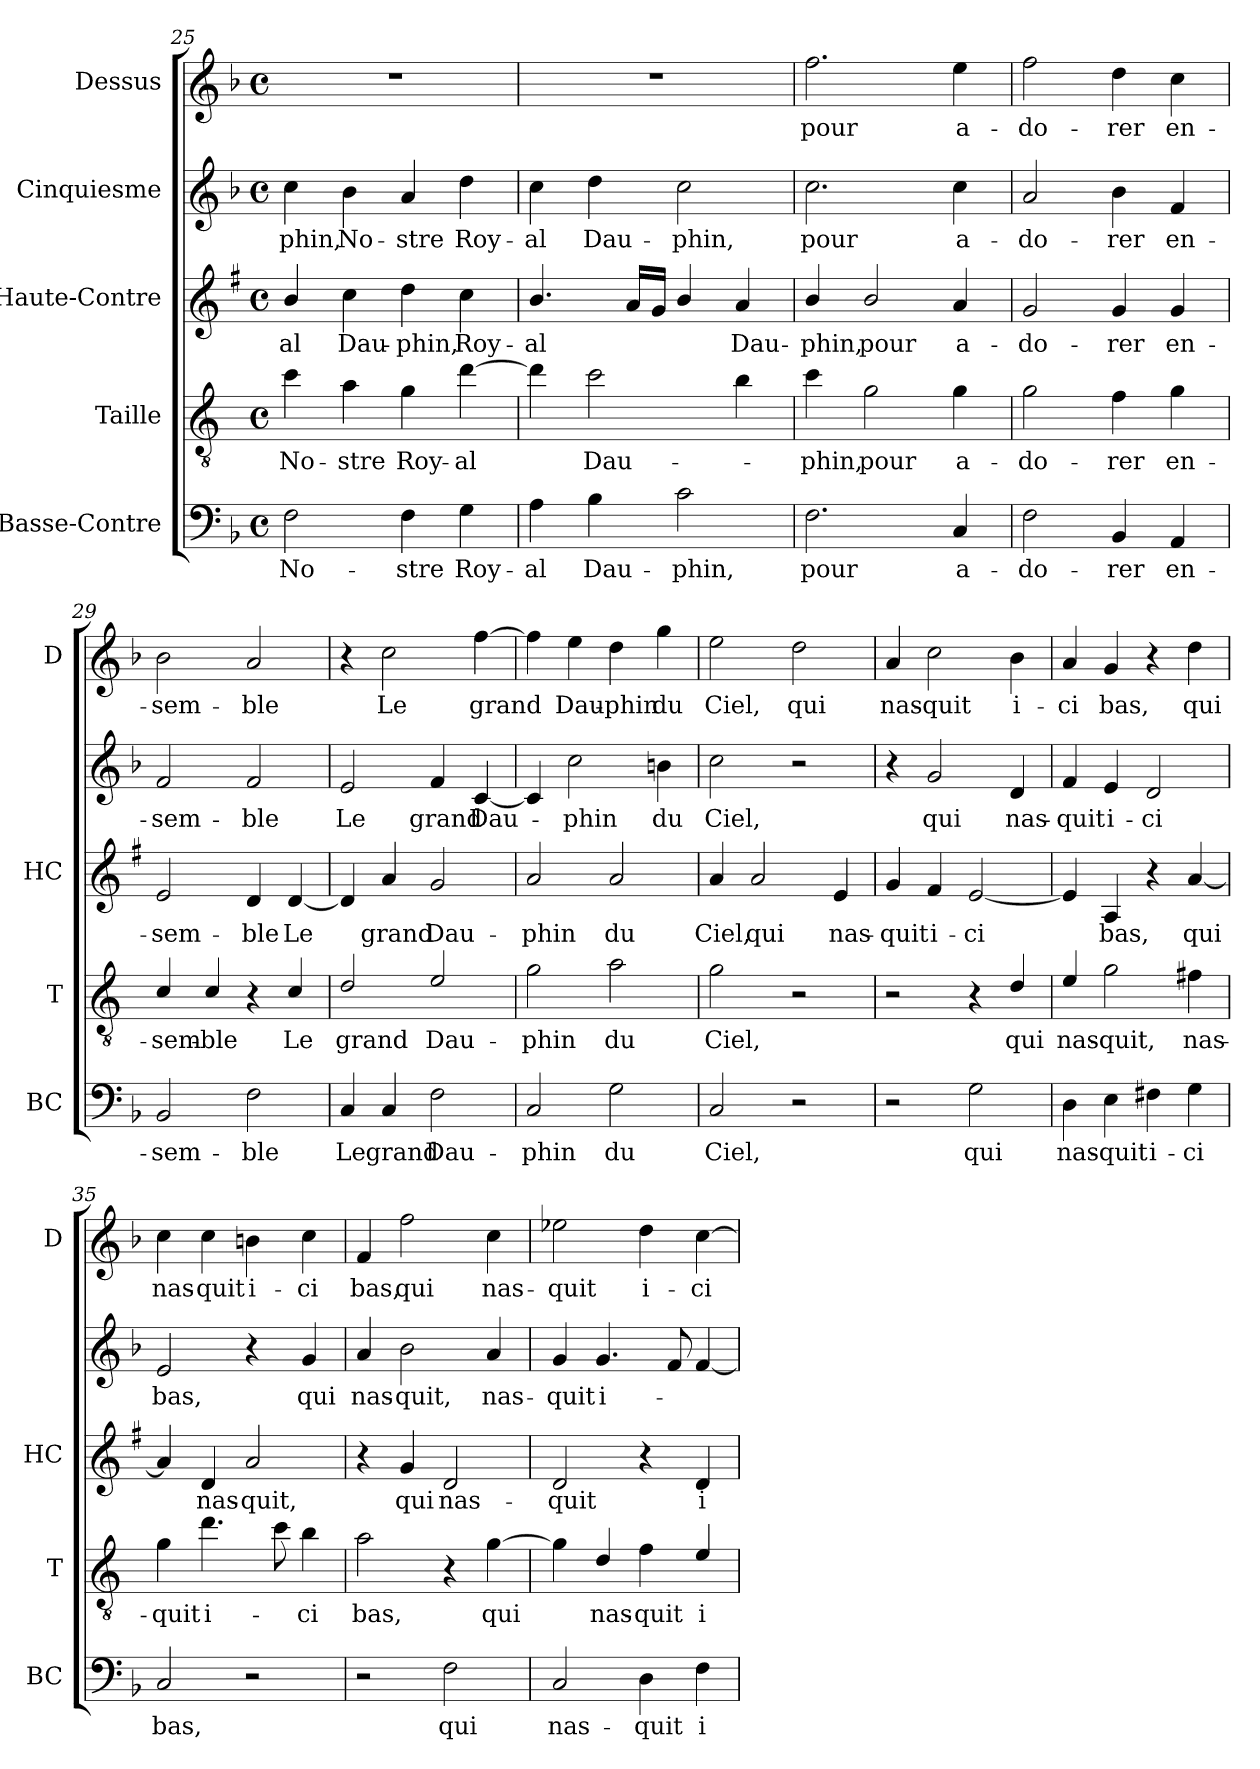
**kern	**text	**kern	**text	**kern	**text	**kern	**text	**kern	**text
*part5	*part5	*part4	*part4	*part3	*part3	*part2	*part2	*part1	*part1
*staff5	*staff5	*staff4	*staff4	*staff3	*staff3	*staff2	*staff2	*staff1	*staff1
*I"Basse-Contre	*	*I"Taille	*	*I"Haute-Contre	*	*I"Cinquiesme	*	*I"Dessus	*
*I'BC	*	*I'T	*	*I'HC	*	*	*	*I'D	*
*clefF4	*	*clefGv2	*	*clefG2	*	*clefG2	*	*clefG2	*
*	*	*ITrd4c7	*	*ITrd1c2	*	*	*	*	*
*k[b-]	*	*k[b-]	*	*k[b-]	*	*k[b-]	*	*k[b-]	*
*F:	*	*F:	*	*F:	*	*F:	*	*F:	*
*M4/4	*	*M4/4	*	*M4/4	*	*M4/4	*	*M4/4	*
*met(c)	*	*met(c)	*	*met(c)	*	*met(c)	*	*met(c)	*
=25	=25	=25	=25	=25	=25	=25	=25	=25	=25
!	!LO:LY:b	!	!LO:LY:b	!	!LO:LY:b	!	!LO:LY:b	!	!
2F\	No-	4f\	No-	4a/	-al	4cc\	-phin,	1r	.
!	!	!	!LO:LY:b	!	!LO:LY:b	!	!LO:LY:b	!	!
.	.	4d\	-stre	4b-\	Dau-	4b-\	No-	.	.
!	!LO:LY:b	!	!LO:LY:b	!	!LO:LY:b	!	!LO:LY:b	!	!
4F\	-stre	4c\	Roy-	4cc\	-phin,	4a/	-stre	.	.
!	!LO:LY:b	!	!LO:LY:b	!	!LO:LY:b	!	!LO:LY:b	!	!
4G\	Roy-	[4g\	-al	4b-\	Roy-	4dd\	Roy-	.	.
=26	=26	=26	=26	=26	=26	=26	=26	=26	=26
!	!LO:LY:b	!	!	!	!LO:LY:b	!	!LO:LY:b	!	!
4A\	-al	4g\]	.	4.a/	-al	4cc\	-al	1r	.
!	!LO:LY:b	!	!LO:LY:b	!	!	!	!LO:LY:b	!	!
4B-\	Dau-	2f\	Dau-	.	.	4dd\	Dau-	.	.
.	.	.	.	16g/LL	.	.	.	.	.
.	.	.	.	16f/JJ	.	.	.	.	.
!	!LO:LY:b	!	!	!	!	!	!LO:LY:b	!	!
2c\	-phin,	.	.	4a/	.	2cc\	-phin,	.	.
!	!	!	!	!	!LO:LY:b	!	!	!	!
.	.	4e\	.	4g/	Dau-	.	.	.	.
=27	=27	=27	=27	=27	=27	=27	=27	=27	=27
!	!LO:LY:b	!	!LO:LY:b	!	!LO:LY:b	!	!LO:LY:b	!	!LO:LY:b
2.F\	pour	4f\	-phin,	4a/	-phin,	2.cc\	pour	2.ff\	pour
!	!	!	!LO:LY:b	!	!LO:LY:b	!	!	!	!
.	.	2c\	pour	2a/	pour	.	.	.	.
!	!LO:LY:b	!	!LO:LY:b	!	!LO:LY:b	!	!LO:LY:b	!	!LO:LY:b
4C/	a-	4c\	a-	4g/	a-	4cc\	a-	4ee\	a-
=28	=28	=28	=28	=28	=28	=28	=28	=28	=28
!	!LO:LY:b	!	!LO:LY:b	!	!LO:LY:b	!	!LO:LY:b	!	!LO:LY:b
2F\	-do-	2c\	-do-	2f/	-do-	2a/	-do-	2ff\	-do-
!	!LO:LY:b	!	!LO:LY:b	!	!LO:LY:b	!	!LO:LY:b	!	!LO:LY:b
4BB-/	-rer	4B-\	-rer	4f/	-rer	4b-\	-rer	4dd\	-rer
!	!LO:LY:b	!	!LO:LY:b	!	!LO:LY:b	!	!LO:LY:b	!	!LO:LY:b
4AA/	en-	4c\	en-	4f/	en-	4f/	en-	4cc\	en-
=29	=29	=29	=29	=29	=29	=29	=29	=29	=29
!	!LO:LY:b	!	!LO:LY:b	!	!LO:LY:b	!	!LO:LY:b	!	!LO:LY:b
2BB-/	-sem-	4F/	-sem-	2d/	-sem-	2f/	-sem-	2b-\	-sem-
!	!	!	!LO:LY:b	!	!	!	!	!	!
.	.	4F/	-ble	.	.	.	.	.	.
!	!LO:LY:b	!	!	!	!LO:LY:b	!	!LO:LY:b	!	!LO:LY:b
2F\	-ble	4r	.	4c/	-ble	2f/	-ble	2a/	-ble
!	!	!	!LO:LY:b	!	!LO:LY:b	!	!	!	!
.	.	4F/	Le	[4c/	Le	.	.	.	.
!!LO:LB:g=z
=30	=30	=30	=30	=30	=30	=30	=30	=30	=30
!	!LO:LY:b	!	!LO:LY:b	!	!	!	!LO:LY:b	!	!
4C/	Le	2G/	grand	4c/]	.	2e/	Le	4r	.
!	!LO:LY:b	!	!	!	!LO:LY:b	!	!	!	!LO:LY:b
4C/	grand	.	.	4g/	grand	.	.	2cc\	Le
!	!LO:LY:b	!	!LO:LY:b	!	!LO:LY:b	!	!LO:LY:b	!	!
2F\	Dau-	2A/	Dau-	2f/	Dau-	4f/	grand	.	.
!	!	!	!	!	!	!	!LO:LY:b	!	!LO:LY:b
.	.	.	.	.	.	[4c/	Dau-	[4ff\	grand
=31	=31	=31	=31	=31	=31	=31	=31	=31	=31
!	!LO:LY:b	!	!LO:LY:b	!	!LO:LY:b	!	!	!	!
2C/	-phin	2c\	-phin	2g/	-phin	4c/]	.	4ff\]	.
!	!	!	!	!	!	!	!LO:LY:b	!	!LO:LY:b
.	.	.	.	.	.	2cc\	-phin	4ee\	Dau-
!	!LO:LY:b	!	!LO:LY:b	!	!LO:LY:b	!	!	!	!LO:LY:b
2G\	du	2d\	du	2g/	du	.	.	4dd\	-phin
!	!	!	!	!	!	!	!LO:LY:b	!	!LO:LY:b
.	.	.	.	.	.	4bn\	du	4gg\	du
=32	=32	=32	=32	=32	=32	=32	=32	=32	=32
!	!LO:LY:b	!	!LO:LY:b	!	!LO:LY:b	!	!LO:LY:b	!	!LO:LY:b
2C/	Ciel,	2c\	Ciel,	4g/	Ciel,	2cc\	Ciel,	2ee\	Ciel,
!	!	!	!	!	!LO:LY:b	!	!	!	!
.	.	.	.	2g/	qui	.	.	.	.
!	!	!	!	!	!	!	!	!	!LO:LY:b
2r	.	2r	.	.	.	2r	.	2dd\	qui
!	!	!	!	!	!LO:LY:b	!	!	!	!
.	.	.	.	4d/	nas-	.	.	.	.
=33	=33	=33	=33	=33	=33	=33	=33	=33	=33
!	!	!	!	!	!LO:LY:b	!	!	!	!LO:LY:b
2r	.	2r	.	4f/	-quit	4r	.	4a/	nas-
!	!	!	!	!	!LO:LY:b	!	!LO:LY:b	!	!LO:LY:b
.	.	.	.	4e/	i-	2g/	qui	2cc\	-quit
!	!LO:LY:b	!	!	!	!LO:LY:b	!	!	!	!
2G\	qui	4r	.	[2d/	-ci	.	.	.	.
!	!	!	!LO:LY:b	!	!	!	!LO:LY:b	!	!LO:LY:b
.	.	4G/	qui	.	.	4d/	nas-	4b-\	i-
=34	=34	=34	=34	=34	=34	=34	=34	=34	=34
!	!LO:LY:b	!	!LO:LY:b	!	!	!	!LO:LY:b	!	!LO:LY:b
4D\	nas-	4A/	nas-	4d/]	.	4f/	-quit	4a/	-ci
!	!LO:LY:b	!	!LO:LY:b	!	!LO:LY:b	!	!LO:LY:b	!	!LO:LY:b
4E\	-quit	2c\	-quit,	4G/	bas,	4e/	i-	4g/	bas,
!	!LO:LY:b	!	!	!	!	!	!LO:LY:b	!	!
4F#X\	i-	.	.	4r	.	2d/	-ci	4r	.
!	!LO:LY:b	!	!LO:LY:b	!	!LO:LY:b	!	!	!	!LO:LY:b
4G\	-ci	4Bn\	nas-	[4g/	qui	.	.	4dd\	qui
=35	=35	=35	=35	=35	=35	=35	=35	=35	=35
!	!LO:LY:b	!	!LO:LY:b	!	!	!	!LO:LY:b	!	!LO:LY:b
2C/	bas,	4c\	-quit	4g/]	.	2e/	bas,	4cc\	nas-
!	!	!	!LO:LY:b	!	!LO:LY:b	!	!	!	!LO:LY:b
.	.	4.g\	i-	4c/	nas-	.	.	4cc\	-quit
!	!	!	!	!	!LO:LY:b	!	!	!	!LO:LY:b
2r	.	.	.	2g/	-quit,	4r	.	4bn\	i-
.	.	8f\	.	.	.	.	.	.	.
!	!	!	!LO:LY:b	!	!	!	!LO:LY:b	!	!LO:LY:b
.	.	4e\	-ci	.	.	4g/	qui	4cc\	-ci
=36	=36	=36	=36	=36	=36	=36	=36	=36	=36
!	!	!	!LO:LY:b	!	!	!	!LO:LY:b	!	!LO:LY:b
2r	.	2d\	bas,	4r	.	4a/	nas-	4f/	bas,
!	!	!	!	!	!LO:LY:b	!	!LO:LY:b	!	!LO:LY:b
.	.	.	.	4f/	qui	2b-\	-quit,	2ff\	qui
!	!LO:LY:b	!	!	!	!LO:LY:b	!	!	!	!
2F\	qui	4r	.	2c/	nas-	.	.	.	.
!	!	!	!LO:LY:b	!	!	!	!LO:LY:b	!	!LO:LY:b
.	.	[4c\	qui	.	.	4a/	nas-	4cc\	nas-
!!LO:LB:g=z
=37	=37	=37	=37	=37	=37	=37	=37	=37	=37
!	!LO:LY:b	!	!	!	!LO:LY:b	!	!LO:LY:b	!	!LO:LY:b
2C/	nas-	4c\]	.	2c/	-quit	4g/	-quit	2ee-X\	-quit
!	!	!	!LO:LY:b	!	!	!	!LO:LY:b	!	!
.	.	4G/	nas-	.	.	4.g/	i-	.	.
!	!LO:LY:b	!	!LO:LY:b	!	!	!	!	!	!LO:LY:b
4D\	-quit	4B-\	-quit	4r	.	.	.	4dd\	i-
.	.	.	.	.	.	8f/	.	.	.
!	!LO:LY:b	!	!LO:LY:b	!	!LO:LY:b	!	!	!	!LO:LY:b
4F\	i-	4A/	i-	4c/	i-	[4f/	.	[4cc\	-ci
=	=	=	=	=	=	=	=	=	=
*-	*-	*-	*-	*-	*-	*-	*-	*-	*-
